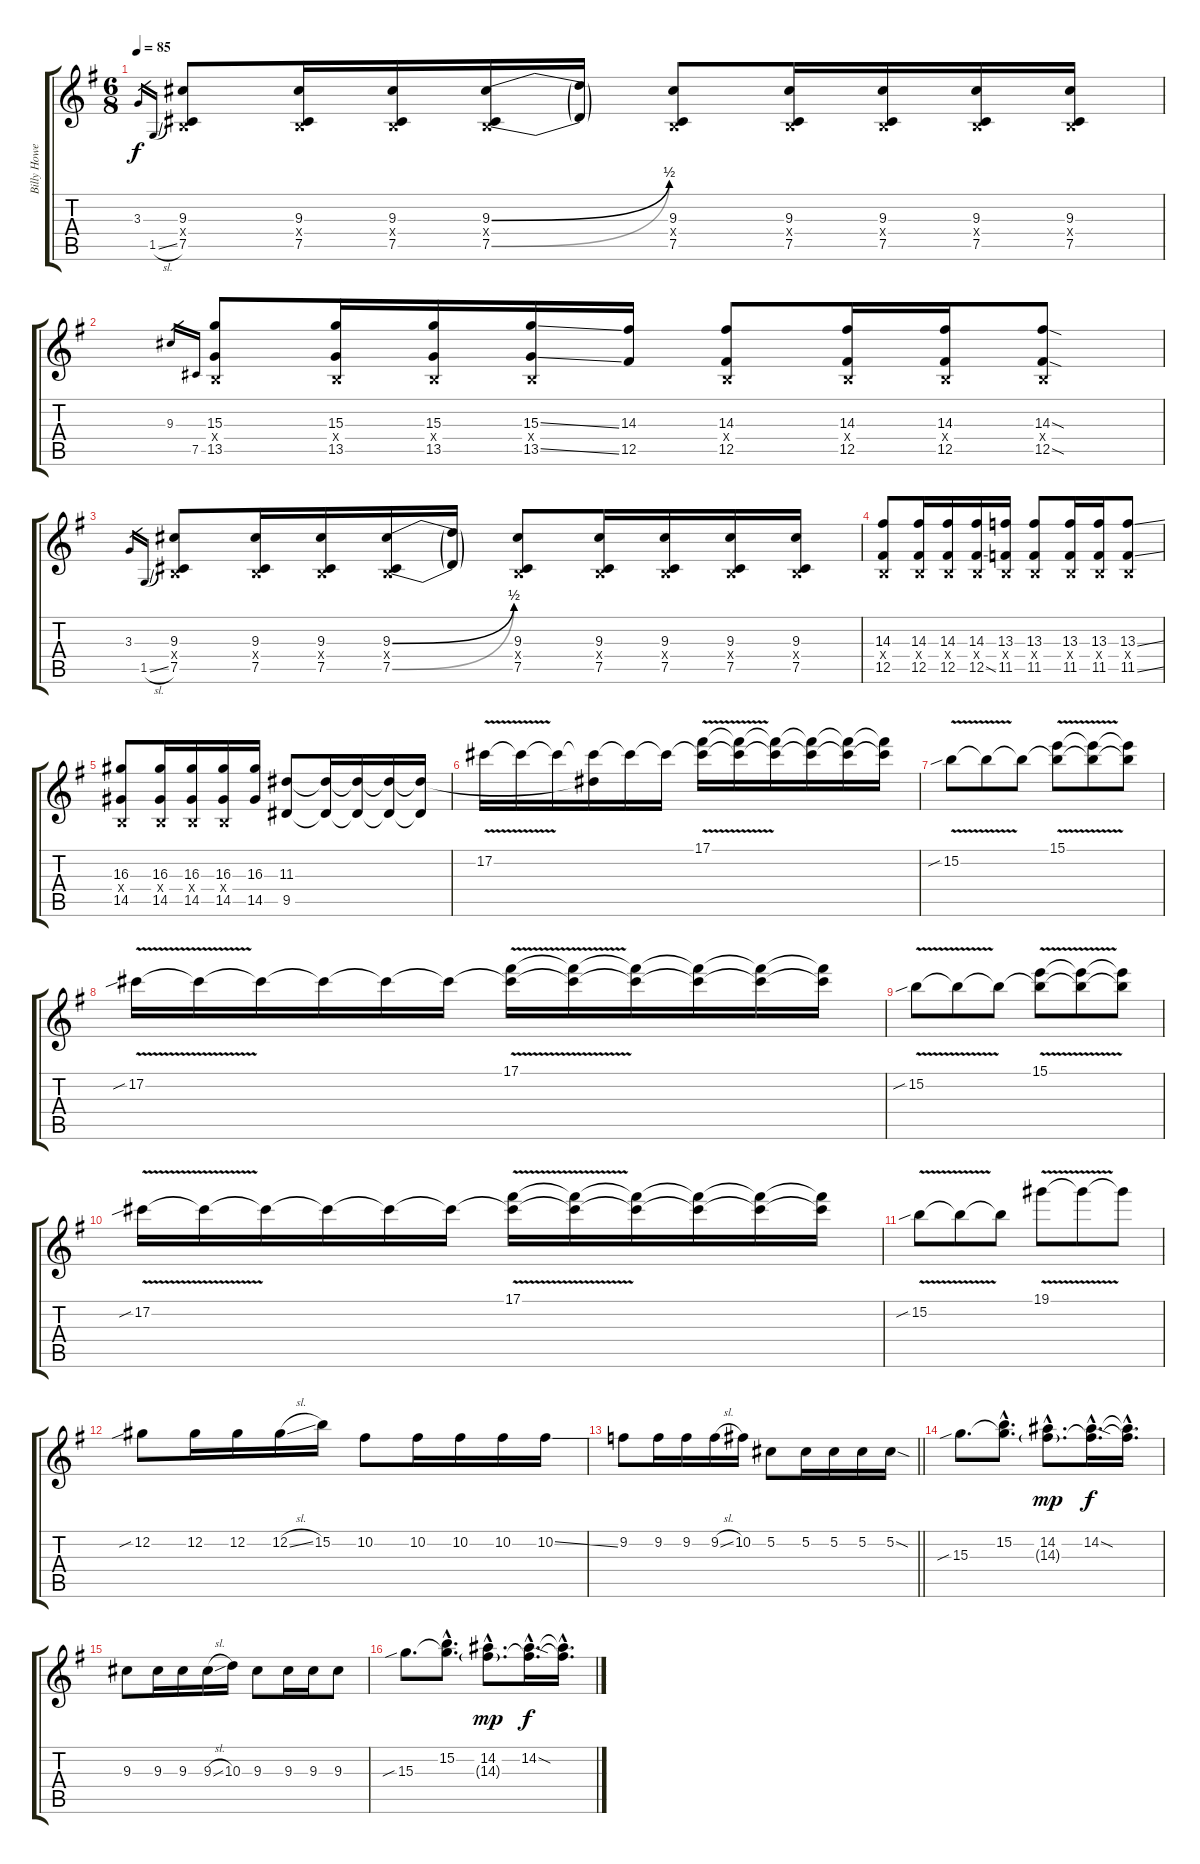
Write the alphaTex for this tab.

\track ("Billy Howerdel" "Billy Howe") {instrument distortionguitar}
\staff {score tabs}
\tuning (Db4 Ab3 E3 B2 Gb2 Db2) {hide}
\ts (6 8)
\tempo 85
\clef g2
\ks eminor
3.3.16{gr dy f} 1.5{sl}.16{gr} (9.3 0.4{x} 7.5).8 (9.3 0.4{x} 7.5).16 (9.3 0.4{x} 7.5).16 (9.3{be (bend 0 0 60 2)} 0.4{x} 7.5{be (bend 0 0 60 2)}).16 (9.3{t} 7.5{t}).16 (9.3 0.4{x} 7.5).8 (9.3 0.4{x} 7.5).16 (9.3 0.4{x} 7.5).16 (9.3 0.4{x} 7.5).16 (9.3 0.4{x} 7.5).16 |
9.3.16{gr} 7.5.16{gr} (15.3 0.4{x} 13.5).8 (15.3 0.4{x} 13.5).16 (15.3 0.4{x} 13.5).16 (15.3{ss} 0.4{x} 13.5{ss}).16 (14.3 12.5).16 (14.3 0.4{x} 12.5).8 (14.3 0.4{x} 12.5).16 (14.3 0.4{x} 12.5).16 (14.3{sod} 0.4{x} 12.5{sod}).8 |
3.3.16{gr} 1.5{sl}.16{gr} (9.3 0.4{x} 7.5).8 (9.3 0.4{x} 7.5).16 (9.3 0.4{x} 7.5).16 (9.3{be (bend 0 0 60 2)} 0.4{x} 7.5{be (bend 0 0 60 2)}).16 (9.3{t} 7.5{t}).16 (9.3 0.4{x} 7.5).8 (9.3 0.4{x} 7.5).16 (9.3 0.4{x} 7.5).16 (9.3 0.4{x} 7.5).16 (9.3 0.4{x} 7.5).16 |
(14.3 0.4{x} 12.5).8 (14.3 0.4{x} 12.5).16 (14.3 0.4{x} 12.5).16 (14.3 0.4{x} 12.5{ss}).16 (13.3 0.4{x} 11.5).16 (13.3 0.4{x} 11.5).8 (13.3 0.4{x} 11.5).16 (13.3 0.4{x} 11.5).16 (13.3{ss} 0.4{x} 11.5{ss}).8 |
(16.3 0.4{x} 14.5).8 (16.3 0.4{x} 14.5).16 (16.3 0.4{x} 14.5).16 (16.3 0.4{x} 14.5).16 (16.3 14.5).16 (11.3 9.5).8 (11.3{t} 9.5{t}).16 (11.3{t} 9.5{t}).16 (11.3{t} 9.5{t}).16 (11.3{t} 9.5{t}).16{volume 0} |
17.2{v}.16{volume 16} 17.2{t}.16 17.2{t}.16 (17.2{t} 11.3{t}).16 17.2{t}.16 17.2{t}.16 (17.1{v} 17.2{t}).16 (17.1{t} 17.2{t}).16 (17.1{t} 17.2{t}).16 (17.1{t} 17.2{t}).16 (17.1{t} 17.2{t}).16 (17.1{t} 17.2{t}).16 |
15.2{v sib}.8 15.2{t}.8 15.2{t}.8 (15.1{v} 15.2{t}).8 (15.1{t} 15.2{t}).8 (15.1{t} 15.2{t}).8 |
17.2{v sib}.16 17.2{t}.16 17.2{t}.16 17.2{t}.16 17.2{t}.16 17.2{t}.16 (17.1{v} 17.2{t}).16 (17.1{t} 17.2{t}).16 (17.1{t} 17.2{t}).16 (17.1{t} 17.2{t}).16 (17.1{t} 17.2{t}).16 (17.1{t} 17.2{t}).16 |
15.2{v sib}.8 15.2{t}.8 15.2{t}.8 (15.1{v} 15.2{t}).8 (15.1{t} 15.2{t}).8 (15.1{t} 15.2{t}).8 |
17.2{v sib}.16 17.2{t}.16 17.2{t}.16 17.2{t}.16 17.2{t}.16 17.2{t}.16 (17.1{v} 17.2{t}).16 (17.1{t} 17.2{t}).16 (17.1{t} 17.2{t}).16 (17.1{t} 17.2{t}).16 (17.1{t} 17.2{t}).16 (17.1{t} 17.2{t}).16 |
15.2{v sib}.8 15.2{t}.8 15.2{t}.8 19.1{v}.8 19.1{t}.8 19.1{t}.8 |
12.2{sib}.8 12.2.16 12.2.16 12.2{sl}.16 15.2.16 10.2.8 10.2.16 10.2.16 10.2.16 10.2{ss}.16 |
\barLineRight lightlight
9.2.8 9.2.16 9.2.16 9.2{sl}.16 10.2.16 5.2.8 5.2.16 5.2.16 5.2.16 5.2{sod}.16 |
15.3{sib}.8{d} (15.2{hac} 15.3{hac t}).8{d} (14.2{hac} 14.3{g hac}).8{d dy mp} (14.2{sod hac} 14.3{hac t}).16{d dy f} (14.2{hac t} 14.3{hac t}).16{d} |
9.3.8 9.3.16 9.3.16 9.3{sl}.16 10.3.16 9.3.8 9.3.16 9.3.16 9.3.8 |
15.3{sib}.8{d} (15.2{hac} 15.3{hac t}).8{d} (14.2{hac} 14.3{g hac}).8{d dy mp} (14.2{sod hac} 14.3{hac t}).16{d dy f} (14.2{hac t} 14.3{hac t}).16{d}
